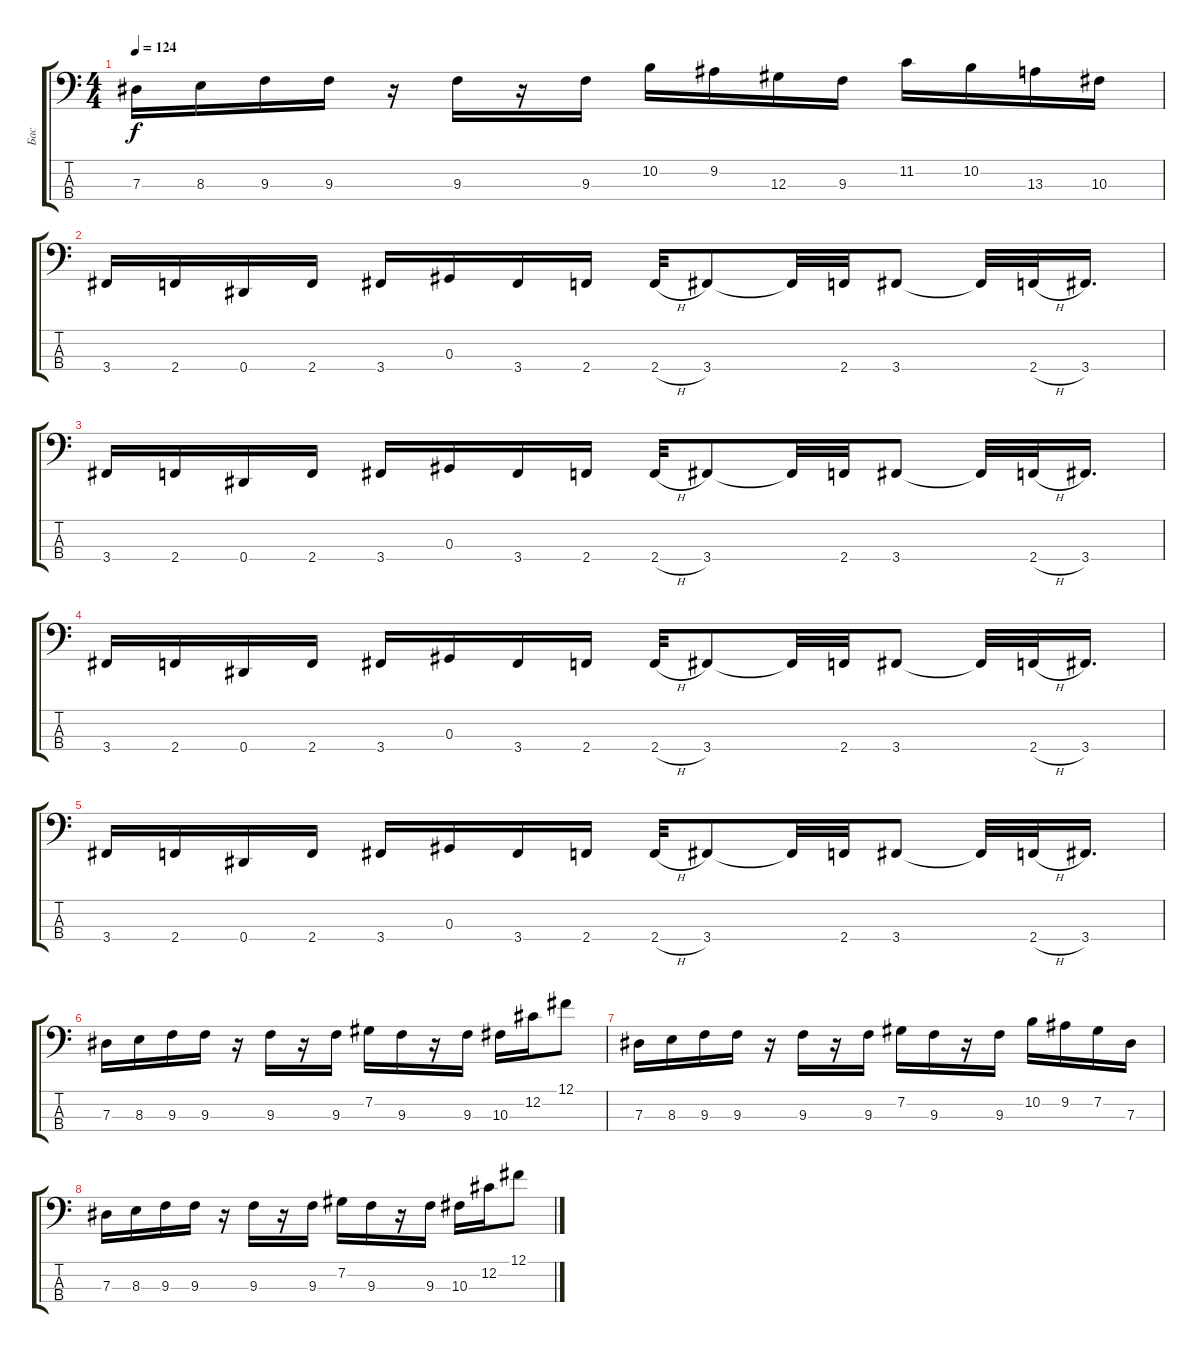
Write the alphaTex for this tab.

\track ("Бас" "Бас") {instrument electricbasspick}
\staff {score tabs}
\tuning (Gb2 Db2 Ab1 Eb1) {hide}
\ts (4 4)
\tempo 124
\clef f4
\ks c
7.3.16{dy f} 8.3.16 9.3.16 9.3.16 r.16 9.3.16 r.16 9.3.16 10.2.16 9.2.16 12.3.16 9.3.16 11.2.16 10.2.16 13.3.16 10.3.16 |
3.4.16 2.4.16 0.4.16 2.4.16 3.4.16 0.3.16 3.4.16 2.4.16 2.4{h}.32 3.4.8 3.4{t}.32 2.4.32 3.4.8 3.4{t}.32 2.4{h}.32 3.4.16{d} |
3.4.16 2.4.16 0.4.16 2.4.16 3.4.16 0.3.16 3.4.16 2.4.16 2.4{h}.32 3.4.8 3.4{t}.32 2.4.32 3.4.8 3.4{t}.32 2.4{h}.32 3.4.16{d} |
3.4.16 2.4.16 0.4.16 2.4.16 3.4.16 0.3.16 3.4.16 2.4.16 2.4{h}.32 3.4.8 3.4{t}.32 2.4.32 3.4.8 3.4{t}.32 2.4{h}.32 3.4.16{d} |
3.4.16 2.4.16 0.4.16 2.4.16 3.4.16 0.3.16 3.4.16 2.4.16 2.4{h}.32 3.4.8 3.4{t}.32 2.4.32 3.4.8 3.4{t}.32 2.4{h}.32 3.4.16{d} |
7.3.16 8.3.16 9.3.16 9.3.16 r.16 9.3.16 r.16 9.3.16 7.2.16 9.3.16 r.16 9.3.16 10.3.16 12.2.16 12.1.8 |
7.3.16 8.3.16 9.3.16 9.3.16 r.16 9.3.16 r.16 9.3.16 7.2.16 9.3.16 r.16 9.3.16 10.2.16 9.2.16 7.2.16 7.3.16 |
7.3.16 8.3.16 9.3.16 9.3.16 r.16 9.3.16 r.16 9.3.16 7.2.16 9.3.16 r.16 9.3.16 10.3.16 12.2.16 12.1.8
